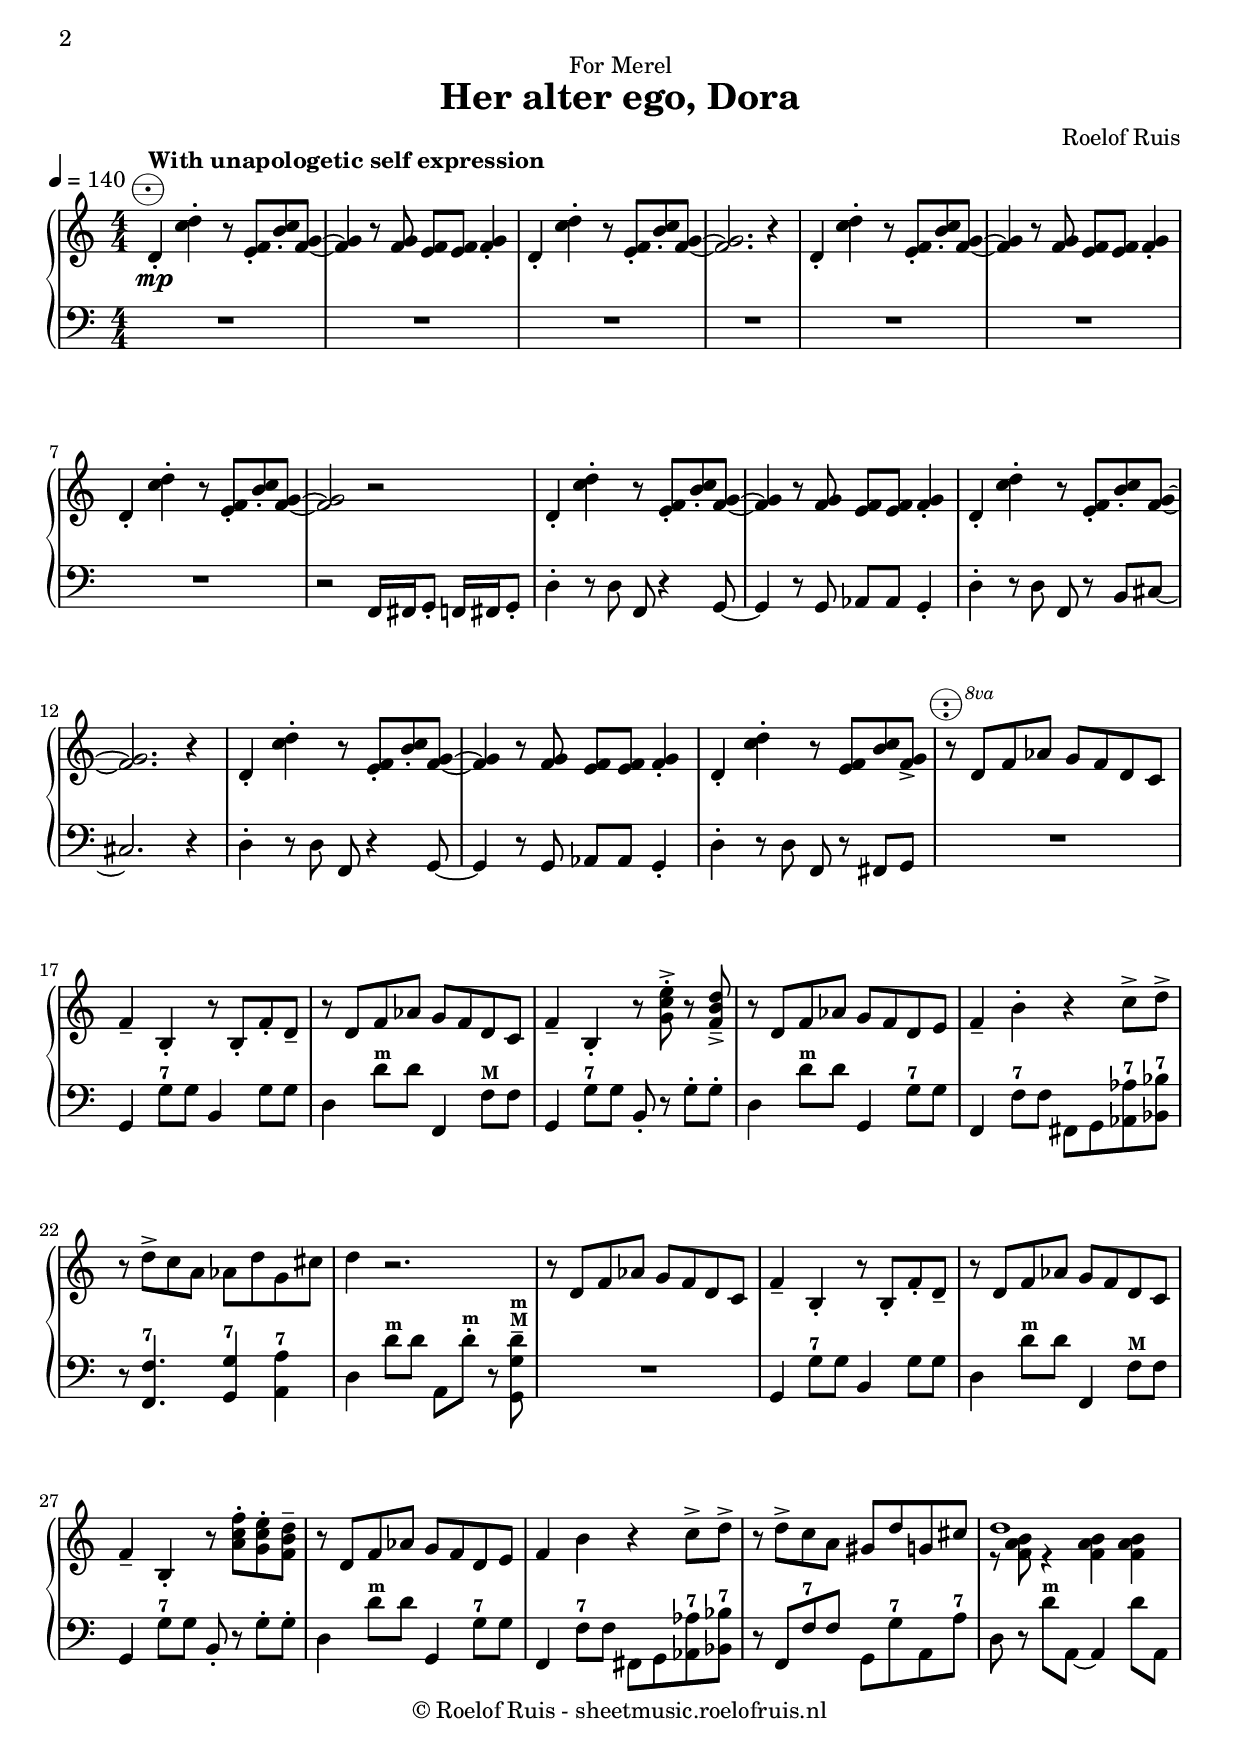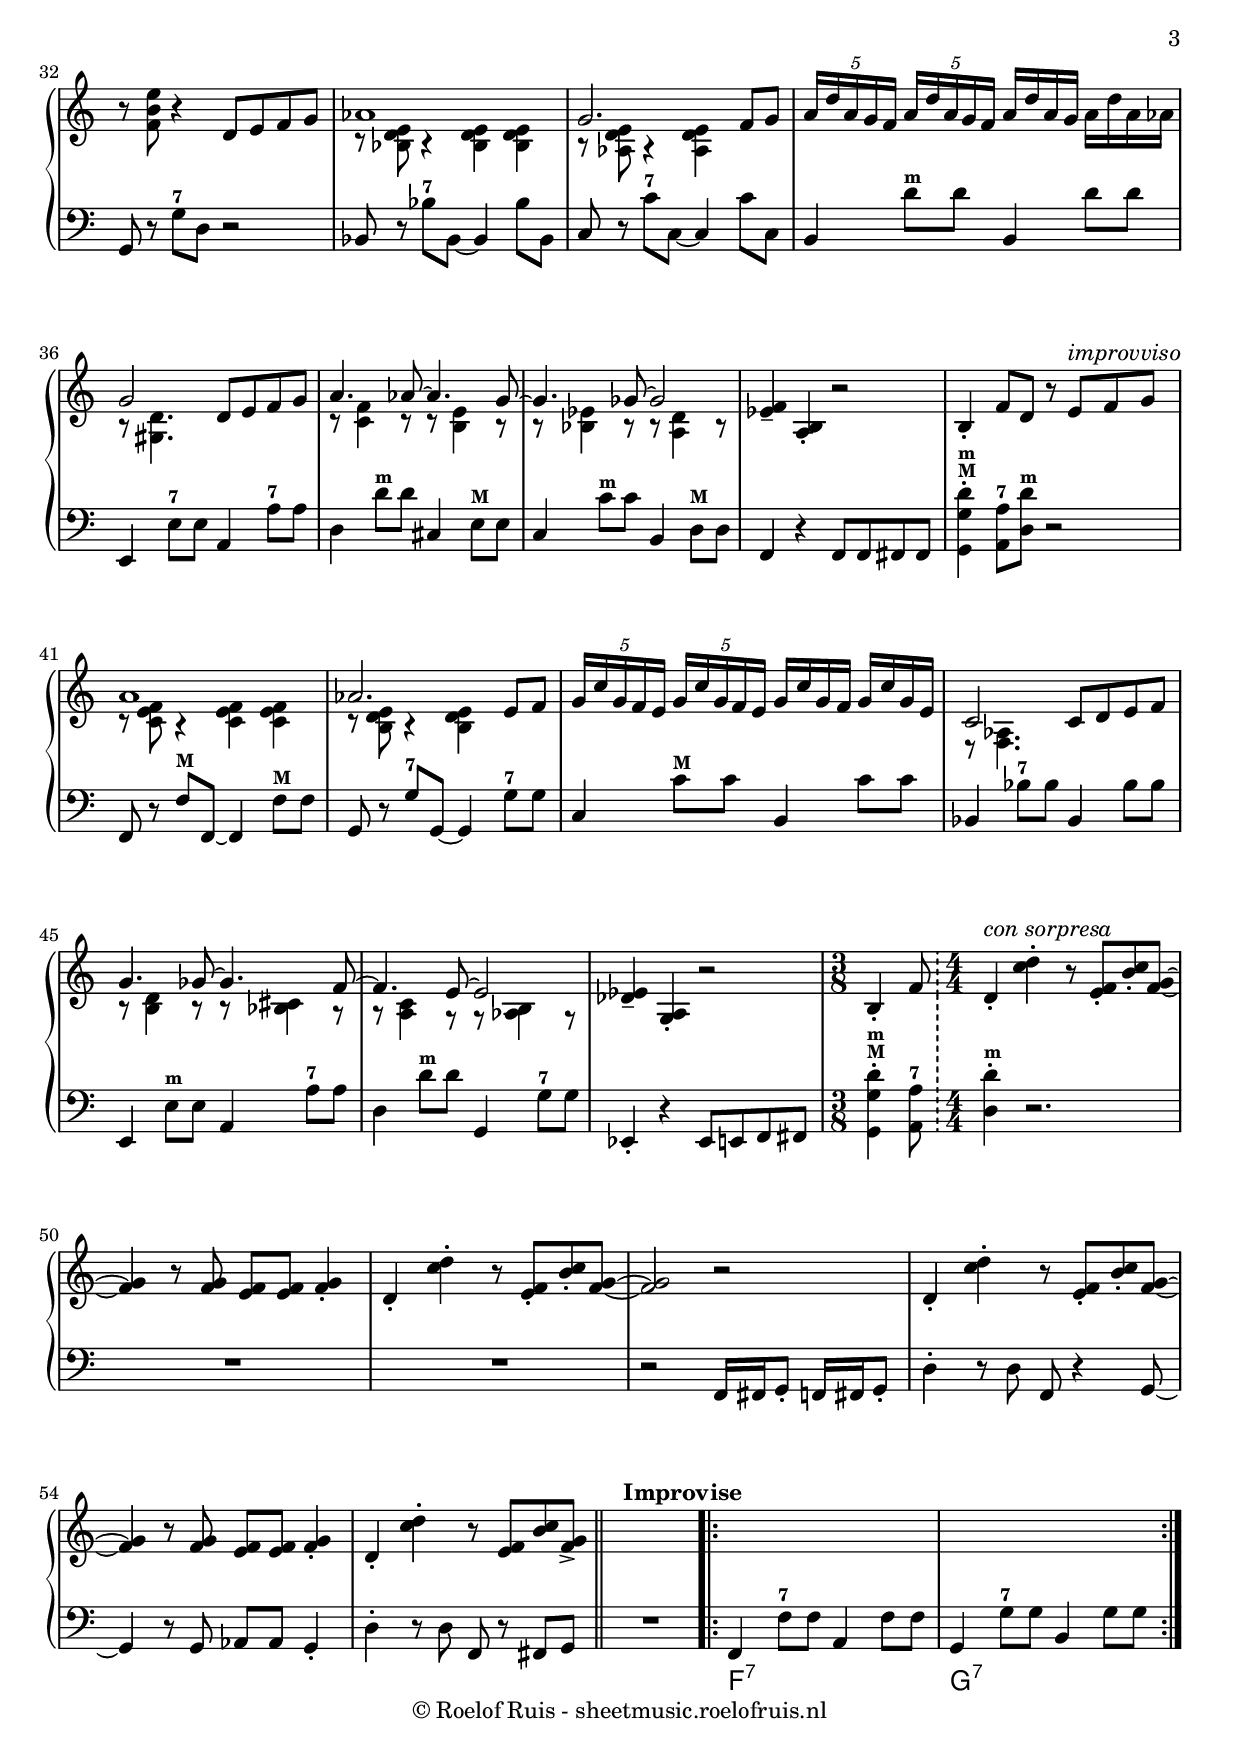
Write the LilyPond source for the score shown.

\version "2.20.0"

\include "../../shared_includes.ly"
\version "2.20.0"

% ---- Bellows ----
out = ^\markup { \musicglyph #"accordion.pull" }
in = ^\markup { \musicglyph #"accordion.push" }

outsub = _\markup { \musicglyph #"accordion.pull" }
insub = _\markup { \musicglyph #"accordion.push" }

% ---- Basses ----
mj = ^\markup { \bold \magnify #0.8 { \roman M } }
mn = ^\markup { \bold \magnify #0.8 { \roman m } }
spt = ^\markup { \bold \magnify #0.8 { \roman 7 } }
vsp = ^\markup { \bold \magnify #0.8 { \roman v7 } }

bbass = _\markup {\box {\bold{BB}}}
sbass = _\markup {\box {\bold{SB}}}

% ---- Registers ----

eightva = \markup {\italic \translate #'(1.8 . 0) \raise #2 \magnify #0.8 {"8va"}}
loco    = \markup {\italic \translate #'(1.8 . 0) \raise #2 \magnify #0.8 {"loco"}}

dot = \markup {
  \musicglyph #"accordion.dot"
}

freebass = \markup {
  \musicglyph #"accordion.freebass"
}

discant = \markup {
  \musicglyph #"accordion.discant"
}

fbrega = ^\markup {
  \whiteout
  \combine
  \freebass
  \raise #1.5 \dot
}

fbregz = ^\markup {
  \whiteout
  \combine
  \freebass
  \raise #0.5 \dot
}

fbregza = ^\markup {
  \whiteout
  \combine
  \freebass
  \combine
  \raise #0.5 \dot
  \raise #1.5 \dot
}

regz = ^\markup {
  \whiteout
  \combine
  \discant
  \raise #0.5 \dot
}

regez = ^\markup {
  \whiteout
  \combine
  \discant
    \combine
    \raise #0.5 \dot
    \eightva
}

rega = ^\markup {
  \whiteout
  \combine
  \discant
  \raise #1.5 \dot
}

regzdba = ^\markup {
  \whiteout
  \combine
  \discant
  \combine
    \raise #0.5 \dot
    \combine
      \raise #1.5 \dot
      \translate #'(-1 . 0) \raise #1.5 \dot
}

regdbav = ^\markup {
  \whiteout
  \combine
  \discant
  \combine
    \raise #2.5 \dot
    \combine
      \raise #1.5 \dot
      \translate #'(-1 . 0) \raise #1.5 \dot
}

regav = ^\markup {
  \whiteout
  \combine
  \discant
  \combine
    \raise #2.5 \dot
    \raise #1.5 \dot
}

regdbaz = ^\markup {
  \whiteout
  \combine
  \discant
  \combine
    \raise #0.5 \dot
    \combine
      \raise #1.5 \dot
      \translate #'(-1 . 0) \raise #1.5 \dot
}

regdba = ^\markup {
  \whiteout
  \combine
  \discant
  \combine
    \raise #1.5 \dot
    \translate #'(-1 . 0) \raise #1.5 \dot
}

regza = ^\markup {
  \whiteout
  \combine
  \discant
  \combine
    \raise #0.5 \dot
    \raise #1.5 \dot
}

regeza = ^\markup {
  \whiteout
  \combine
  \discant
  \combine
    \raise #0.5 \dot
    \combine
      \raise #1.5 \dot
      \eightva
}

regzv = ^\markup {
  \whiteout
  \combine
  \discant
  \combine
    \raise #0.5 \dot
    \raise #2.5 \dot
}

regzav = ^\markup {
  \whiteout
  \combine
  \discant
  \combine
    \raise #2.5 \dot
    \combine
      \raise #1.5 \dot
      \raise #0.5 \dot
}

regezv = ^\markup {
  \whiteout
  \combine
  \discant
  \combine
    \raise #0.5 \dot
    \combine
      \raise #2.5 \dot
      \eightva
}

regzacv = ^\markup {
  \whiteout
  \combine
  \discant
  \combine
    \raise #2.5 \dot
    \combine
      \translate #'(-1 . 0) \raise #1.5 \dot
      \raise #0.5 \dot
}

regzacvl = ^\markup {
  \whiteout
  \combine
  \discant
  \combine
    \raise #2.5 \dot
    \combine
      \translate #'(-1 . 0) \raise #1.5 \dot
      \combine
        \raise # 0.5 \dot
        \loco
}

regzdbav = ^\markup {
  \whiteout
  \combine
  \discant
  \combine
    \raise #2.5 \dot
    \combine
      \raise #1.5 \dot
      \combine
      \translate #'(-1 . 0) \raise #1.5 \dot
      \raise #0.5 \dot
}









% ---- Other functionality ----

simile = \markup "simile"
subp = _\markup{ \italic sub \dynamic p }


options = {
  \numericTimeSignature
  \time 4/4
  \key d \dorian
  \override Score.MetronomeMark.X-offset = #-1
  \tempo 4 = 140
}

staffRight = {
  \options
  \clef treble

  \relative c' {
    d4-.\rega^\markup { \bold "With unapologetic self expression" } <c' d>4-. r8 <e, f>-. <b' c>-. <f~ g~> |
    <f g>4 r8 <f g>8 <e f> <e f> <f g>4-. |
    d4-. <c' d>4-. r8 <e, f>-. <b' c>-. <f~ g~> |
    <f g>2. r4 |
    
    d4-. <c' d>4-. r8 <e, f>-. <b' c>-. <f~ g~> |
    <f g>4 r8 <f g>8 <e f> <e f> <f g>4-. |
    d4-. <c' d>4-. r8 <e, f>-. <b' c>-. <f~ g~> |
    <f g>2 r2 |
    
    d4-. <c' d>4-. r8 <e, f>-. <b' c>-. <f~ g~> |
    <f g>4 r8 <f g>8 <e f> <e f> <f g>4-. |
    d4-. <c' d>4-. r8 <e, f>-. <b' c>-. <f~ g~> |
    <f g>2. r4 |
    
    d4-. <c' d>4-. r8 <e, f>-. <b' c>-. <f~ g~> |
    <f g>4 r8 <f g>8 <e f> <e f> <f g>4-. |
    d4-. <c' d>4-. r8 <e, f> <b' c> <f g>-> |
    
    r8\regeza d8 f as g f d c |
    f4-- b,-. r8 b8-. f'-. d-- |
    r8 d8 f as g f d c |
    f4-- b,-. r8 <g' c e>-.-> r8 <f b d>---> |
    r8 d8 f as g f d e |
    f4-- b-. r4 c8-> d-> |
    r8 d8-> c a as d g, cis |
    d4 r2. |
    
    r8 d,8 f as g f d c |
    f4-- b,-. r8 b8-. f'-. d-- |
    r8 d8 f as g f d c |
    f4-- b,-. r8 <a' c f>-. <g c e>8-. <f b d>-- | |
    r8 d8 f as g f d e |
    f4 b4 r4 c8-> d-> |
    r8 d-> c a gis d' g, cis |
    << { d1 } \\ { r8 <f, a b> r4 <f a b>4 <f a b>4 } >> |
    
    r8 <f b e> r4 d8 e f g |
    << { 
      as1
      g2.
    } \\ {
      r8 <e d bes> r4 <e d bes>4 <e d bes>4 
      r8 <e d as> r4 <e d as>4
    } >> f8 g |
    \tuplet 5/4 { a16 d a g f } \tuplet 5/4 { a16 d a g f } a16 d a g a d a as |
    << { g2 } \\ { r8 <d gis,>4. } >> d8 e f g |
    << {
      a4. as8~ as4. g8~ |
      g4. ges8~ ges2 |
    } \\ {
      r8 <f c>4 r8 r8 <e b>4 r8 |
      r8 <es bes>4 r8 r8 <d a>4 r8 |
    } >>
    <es f>4-- <a, b>-. r2 |
    b4-. f'8 d r8 e^\markup { \italic "improvviso" } f g |
    << { 
      a1
      as2.
    } \\ {
      r8 <f e c> r4 <f e c> <f e c> |
      r8 <e d b> r4 <e d b>
    } >> e8 f |
    \tuplet 5/4 { g16 c g f e } \tuplet 5/4 { g16 c g f e } g16 c g f g c g e |
    << { c2 } \\ { r8 <as f>4. } >> c8 d e f |
    << { 
      g4. ges8~ ges4. f8~ |
      f4. e8~ e2 |
    } \\ { 
      r8 <d b>4 r8 r8 <cis bes>4 r8 |
      r8 <c a>4 r8 r8 <b as>4 r8 |
    } >>
    <des es>4-- <g, a>-. r2 |
    \time 3/8
    b4-. f'8

    \bar "!"

    \time 4/4 
    d4-.^\markup { \italic "con sorpresa" } <c' d>-. r8 <e, f>-. <b' c>-. <f~ g~> |
    <f g>4 r8 <f g>8 <e f> <e f> <f g>4-. |
    d4-. <c' d>4-. r8 <e, f>-. <b' c>-. <f~ g~> |
    <f g>2 r2 |
    
    d4-. <c' d>4-. r8 <e, f>-. <b' c>-. <f~ g~> |
    <f g>4 r8 <f g>8 <e f> <e f> <f g>4-. |
    d4-. <c' d>4-. r8 <e, f> <b' c> <f g>-> |
    
    \bar "||"
    
    s1^\markup { \bold "Improvise" }
    \repeat volta 2 {
      s1
      s1
    }
    
    
    
    
    
    
    
  }
}

staffLeft = {
  \options
  \clef bass

  R1*4 |
  
  R1*3 |
  r2 f,16 fis, g,8-. f,16 fis, g,8-. |
  
  d4-. r8 d f, r4 g,8~ |
  g,4 r8 g,8 as, as, g,4-. |
  d4-. r8 d f, r8 b,8 cis8~ |
  cis2. r4 |

  d4-. r8 d f, r4 g,8~ |
  g,4 r8 g,8 as, as, g,4-. |
  d4-. r8 d f, r8 fis,8 g,8 |
  
  R1 |
  g,4 g8\spt g b,4 g8 g |
  d4 d'8\mn d' f,4 f8\mj f |
  g,4 g8\spt g8 b,8-. r8 g8-. g8-. |

  d4 d'8\mn d' g,4 g8\spt g |
  f,4 f8\spt f fis,8 g, <as, as>\spt <bes, bes>\spt |
  r8 <f, f>4.\spt <g, g>4\spt <a, a>4\spt |
  d4 d'8\mn d' a,8 d'-.\mn r8 <g, g d'>--\mj\mn |

  R1 |
  g,4 g8\spt g b,4 g8 g |
  d4 d'8\mn d' f,4 f8\mj f |
  g,4 g8\spt g8 b,8-. r8 g8-. g8-. |
  
  d4 d'8\mn d' g,4 g8\spt g |
  f,4 f8\spt f fis,8 g, <as, as>\spt <bes, bes>\spt |
  r8 f, f8\spt f g,8 g8\spt a, a\spt |
  d8 r8 d'8\mn a,8~ a,4 d'8 a,8 |
  g,8 r8 g\spt d r2 |
  
  bes,8 r8 bes\spt bes,~ bes,4 bes8 bes, |
  c8 r8 c'\spt c~ c4 c'8 c |

  b,4 d'8\mn d' b,4 d'8 d' |
  e,4 e8\spt e a,4 a8\spt a |
  d4 d'8\mn d' cis4 e8\mj e |
  c4 c'8\mn c' b,4 d8\mj d |

  f,4 r4 f,8 f, fis, fis, |
  <g, g d'>4-.\mj\mn <a, a>8\spt <d d'>\mn r2 |
  f,8 r8 f\mj f,8~ f,4 f8\mj f |
  g,8 r8 g\spt g,8~ g,4 g8\spt g |

  c4 c'8\mj c' b,4 c'8 c' |
  bes,4 bes8\spt bes bes,4 bes8 bes |
  e,4 e8\mn e a,4 a8\spt a |
  d4 d'8\mn d' g,4 g8\spt g |
  es,4-. r4 es,8 e, f, fis, |
  \time 3/8
  <g, g d'>4-.\mj\mn <a, a>8\spt |
  
  \bar "!"
  
  \time 4/4
  <d d'>4\mn-. r2. |
  R1 |
  R1 |
  r2 f,16 fis, g,8-. f,16 fis, g,8-. |
  d4-. r8 d f, r4 g,8~ |
  g,4 r8 g,8 as, as, g,4-. |
  d4-. r8 d f, r8 fis,8 g,8 |
  R1 |
  \repeat volta 2 {
    <<
      \new ChordNames \chordmode {
        f1:7
        g1:7
      }
      {
        f,4 f8\spt f8 a,4 f8 f |
        g,4 g8\spt g8 b,4 g8 g |
      }
    >>
  }
  
  
  
  
}

dynamicsStaff = \new Dynamics {
  \time 4/4

  s1\mp

  % add dynamics
}

\book {
  
  \header {
    title = "Her alter ego, Dora"
    dedication = "For Merel"
    subtitle = ""
    composer = "Roelof Ruis"
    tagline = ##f
    instrumentName = "Accordion Solo"
    year = "2025"
    description = "Consider wearing a light purple wig while performing."
    info = "For Standard Bass - Difficulty: Hard"
    permission = "Licensed under the Creative Commons Attribution-NoDerivatives 4.0 International License."
    projecturl = \githuburl
    version = "" % e.g. January 2022
  }

  \paper {
    %max-systems-per-page = 6
    %min-systems-per-page = 5
    ragged-last-bottom = ##f

    indent = 0.0
    print-all-headers = ##t
    
    bookTitleMarkup = \markup {
      \column {
        \vspace #2
        \fill-line { \fontsize #2 \fromproperty #'header:dedication }
        \vspace #1
        \fill-line { \fontsize #8 \fromproperty #'header:title }
        \vspace #2
        \fill-line { \fontsize #6 \italic \fromproperty #'header:composer }
        \vspace #.5
        \fill-line { \fontsize #2 \fromproperty #'header:year }
        \vspace #3
        \fill-line { \fontsize #4 \fromproperty #'header:instrumentName }
        \vspace #10
        \override #'(line-width . 55)
        \fontsize #1
        \justify-field #'header:description
        \vspace #1
        \fontsize #1
        \justify-field #'header:info
        \vspace #4
        \override #'(line-width . 55)
        \fontsize #1
        \justify-field #'header:permission
        \vspace #1
        \vspace #14
        \justify { \char ##x00A9 Roelof Ruis \concat { " - Version " \fromproperty #'header:version } }
        \typewriter { \fromproperty #'header:projecturl }
      }
    }
    
    oddFooterMarkup = \markup {
      \fill-line {
        \center-column {
          \if \should-print-page-number
          \line { \char ##x00A9 Roelof Ruis - sheetmusic.roelofruis.nl }
        }
      }
    }  
  }

  \score {
    \header {
      breakbefore = ##t
    }

    \new PianoStaff \with {
      % \override StaffGrouper.staff-staff-spacing = #'((basic-distance . 12) (padding . 1))
    } <<
      \new Staff = "right" \with {midiInstrument = "harmonica"} \staffRight
      \dynamicsStaff
      \new Staff = "left" \with {midiInstrument = "harmonica"} \staffLeft
    >>

    \layout {}
    
    \midi {}
  }
}
